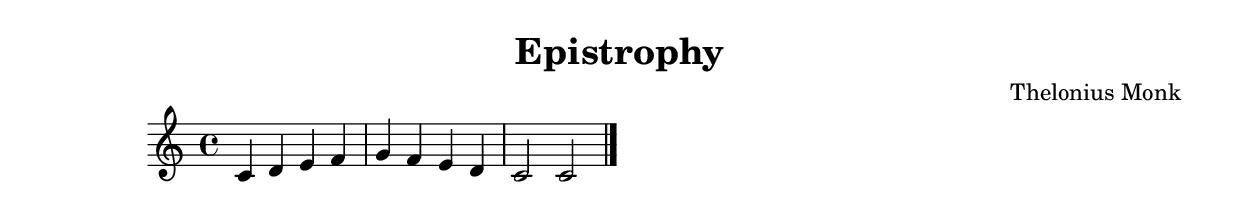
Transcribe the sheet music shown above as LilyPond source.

\version "2.24.4"

\header {
  title = "Epistrophy"
  composer = "Thelonius Monk"
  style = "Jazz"
}

\score {
  \new Staff {
    \clef treble
    \time 4/4
    \key c \major
    
    % Simple chord progression placeholder
    c'4 d' e' f' |
    g' f' e' d' |
    c'2 c'2 |
    \bar "|."
  }
  \layout {}
  \midi {
    \tempo 4 = 120
  }
}